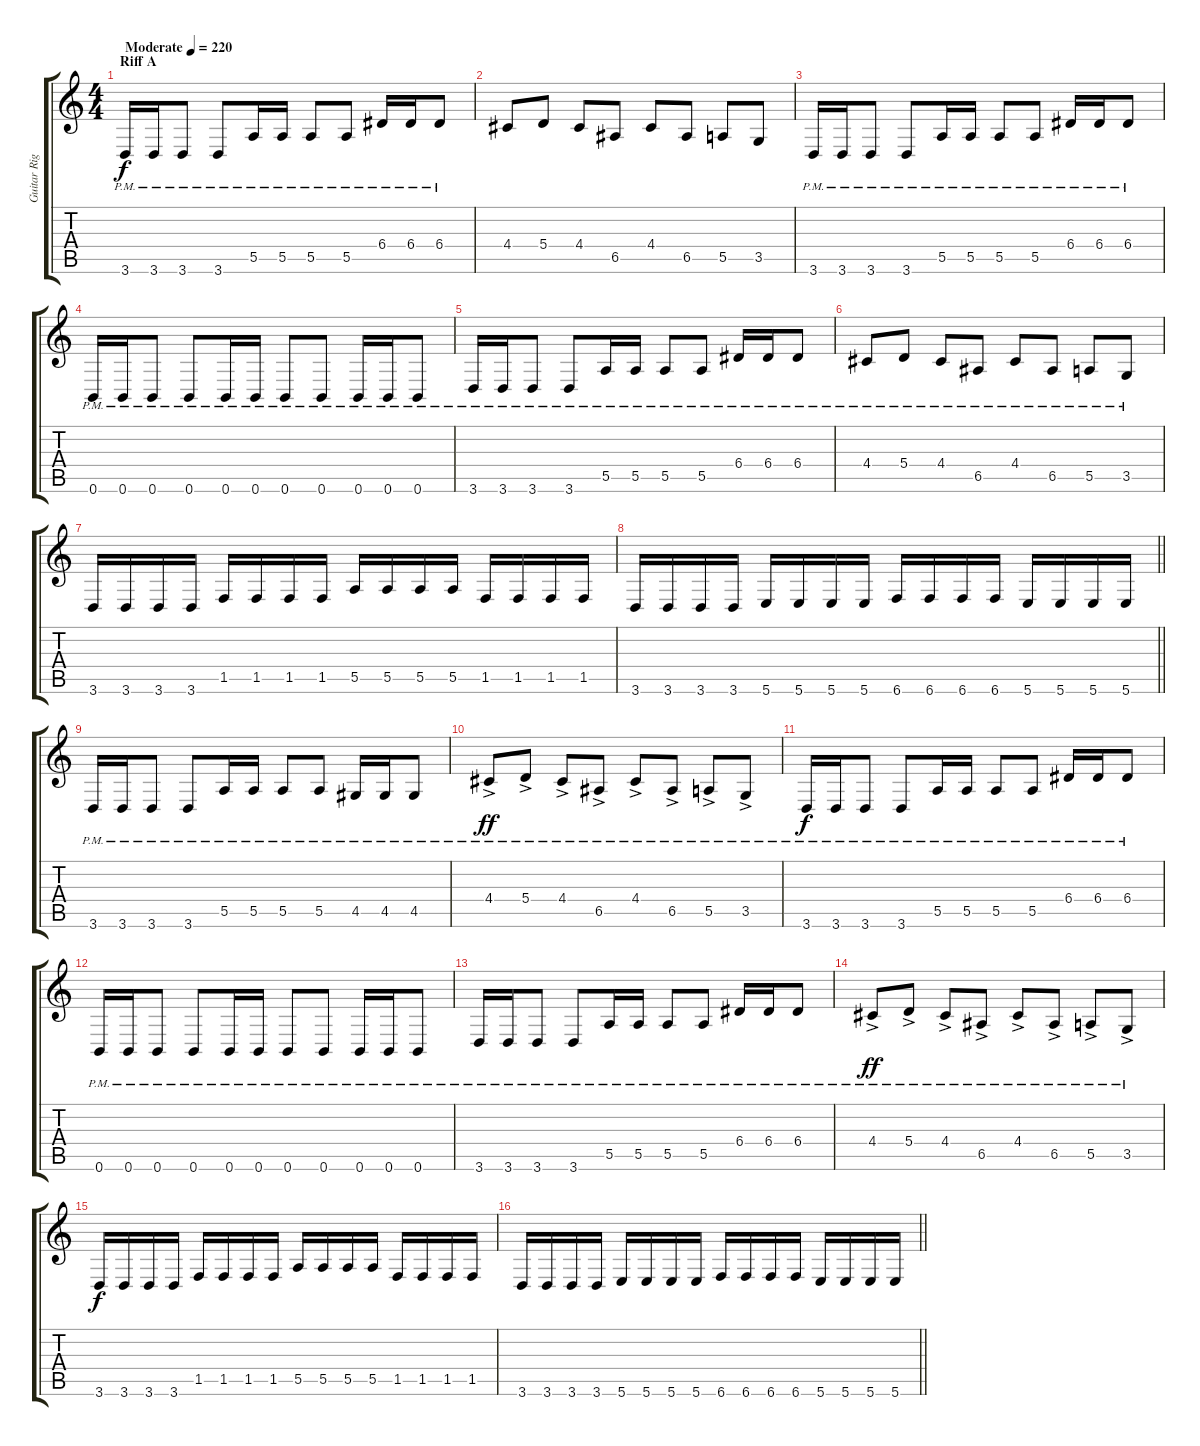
\track ("Guitar Right" "Guitar Rig") {instrument distortionguitar}
\staff {score tabs}
\tuning (B3 Gb3 D3 A2 E2 B1) {hide}
\ts (4 4)
\section ("" "Riff A")
\tempo (220 "Moderate")
\clef g2
\ks c
3.6{pm}.16{dy f instrument distortionguitar} 3.6{pm}.16 3.6{pm}.8 3.6{pm}.8 5.5{pm}.16 5.5{pm}.16 5.5{pm}.8 5.5{pm}.8 6.4{pm}.16 6.4{pm}.16 6.4{pm}.8 |
4.4.8 5.4.8 4.4.8 6.5.8 4.4.8 6.5.8 5.5.8 3.5.8 |
3.6{pm}.16 3.6{pm}.16 3.6{pm}.8 3.6{pm}.8 5.5{pm}.16 5.5{pm}.16 5.5{pm}.8 5.5{pm}.8 6.4{pm}.16 6.4{pm}.16 6.4{pm}.8 |
0.6{pm}.16 0.6{pm}.16 0.6{pm}.8 0.6{pm}.8 0.6{pm}.16 0.6{pm}.16 0.6{pm}.8 0.6{pm}.8 0.6{pm}.16 0.6{pm}.16 0.6{pm}.8 |
3.6{pm}.16 3.6{pm}.16 3.6{pm}.8 3.6{pm}.8 5.5{pm}.16 5.5{pm}.16 5.5{pm}.8 5.5{pm}.8 6.4{pm}.16 6.4{pm}.16 6.4{pm}.8 |
4.4{pm}.8 5.4{pm}.8 4.4{pm}.8 6.5{pm}.8 4.4{pm}.8 6.5{pm}.8 5.5{pm}.8 3.5{pm}.8 |
3.6.16 3.6.16 3.6.16 3.6.16 1.5.16 1.5.16 1.5.16 1.5.16 5.5.16 5.5.16 5.5.16 5.5.16 1.5.16 1.5.16 1.5.16 1.5.16 |
\barLineRight lightlight
3.6.16 3.6.16 3.6.16 3.6.16 5.6.16 5.6.16 5.6.16 5.6.16 6.6.16 6.6.16 6.6.16 6.6.16 5.6.16 5.6.16 5.6.16 5.6.16 |
3.6{pm}.16 3.6{pm}.16 3.6{pm}.8 3.6{pm}.8 5.5{pm}.16 5.5{pm}.16 5.5{pm}.8 5.5{pm}.8 4.5{pm}.16 4.5{pm}.16 4.5{pm}.8 |
4.4{ac pm}.8{dy ff} 5.4{ac pm}.8 4.4{ac pm}.8 6.5{ac pm}.8 4.4{ac pm}.8 6.5{ac pm}.8 5.5{ac pm}.8 3.5{ac pm}.8 |
3.6{pm}.16{dy f} 3.6{pm}.16 3.6{pm}.8 3.6{pm}.8 5.5{pm}.16 5.5{pm}.16 5.5{pm}.8 5.5{pm}.8 6.4{pm}.16 6.4{pm}.16 6.4{pm}.8 |
0.6{pm}.16 0.6{pm}.16 0.6{pm}.8 0.6{pm}.8 0.6{pm}.16 0.6{pm}.16 0.6{pm}.8 0.6{pm}.8 0.6{pm}.16 0.6{pm}.16 0.6{pm}.8 |
3.6{pm}.16 3.6{pm}.16 3.6{pm}.8 3.6{pm}.8 5.5{pm}.16 5.5{pm}.16 5.5{pm}.8 5.5{pm}.8 6.4{pm}.16 6.4{pm}.16 6.4{pm}.8 |
4.4{ac pm}.8{dy ff} 5.4{ac pm}.8 4.4{ac pm}.8 6.5{ac pm}.8 4.4{ac pm}.8 6.5{ac pm}.8 5.5{ac pm}.8 3.5{ac pm}.8 |
3.6.16{dy f} 3.6.16 3.6.16 3.6.16 1.5.16 1.5.16 1.5.16 1.5.16 5.5.16 5.5.16 5.5.16 5.5.16 1.5.16 1.5.16 1.5.16 1.5.16 |
\barLineRight lightlight
3.6.16 3.6.16 3.6.16 3.6.16 5.6.16 5.6.16 5.6.16 5.6.16 6.6.16 6.6.16 6.6.16 6.6.16 5.6.16 5.6.16 5.6.16 5.6.16
